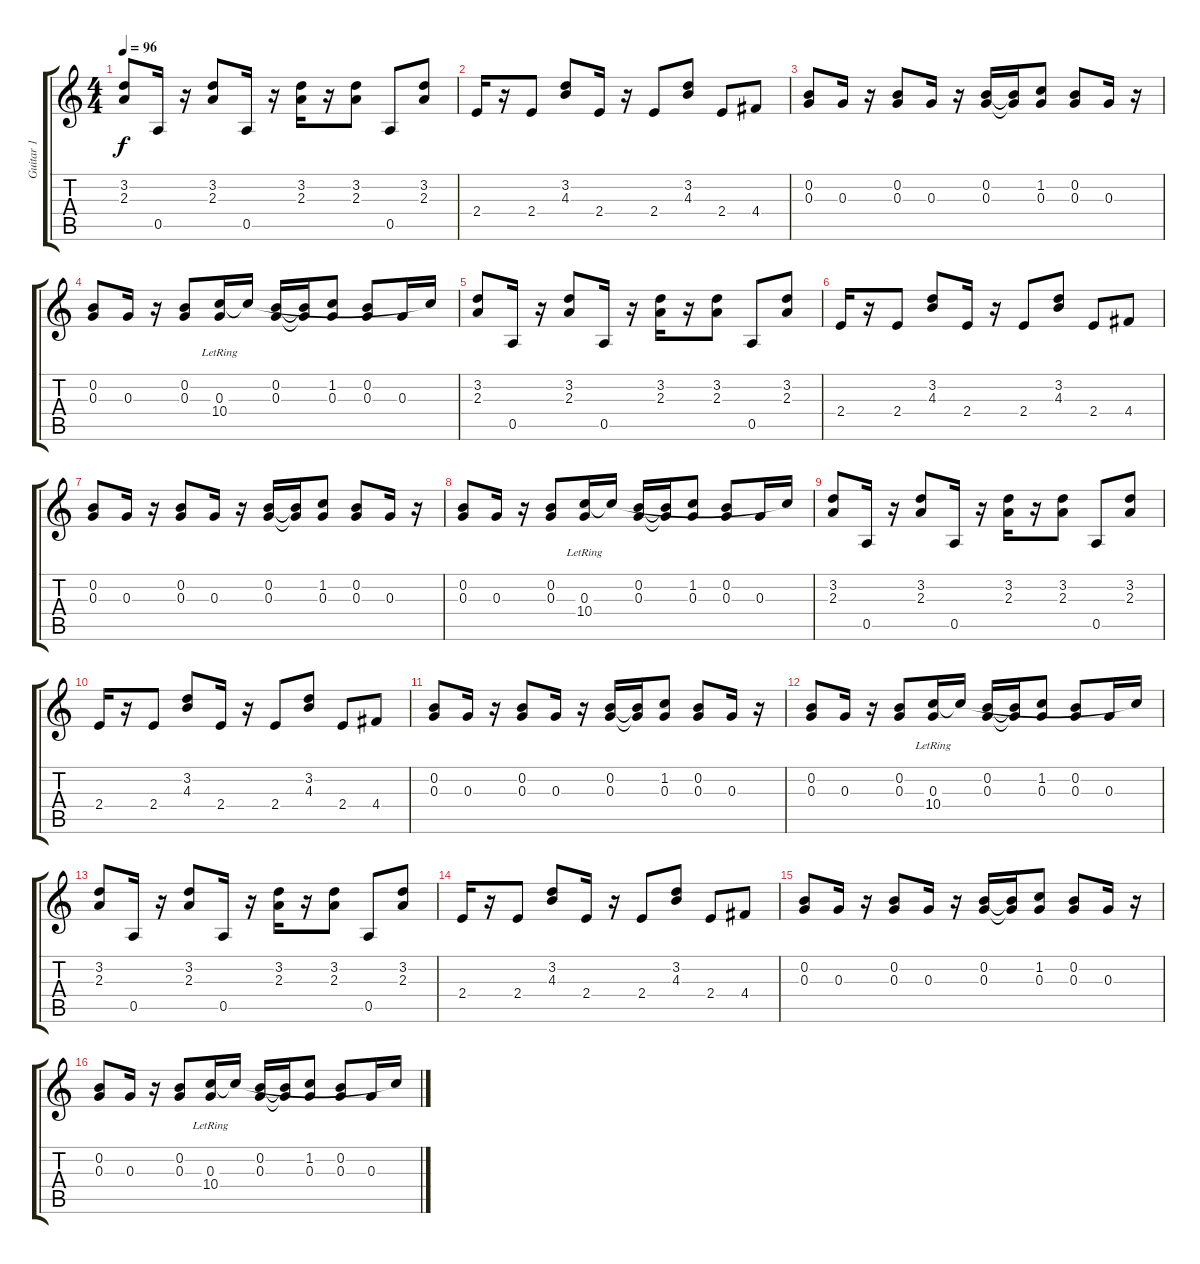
\track ("Guitar 1" "Guitar 1") {instrument electricguitarjazz}
\staff {score tabs}
\tuning (E4 B3 G3 D3 A2 E2) {hide}
\ts (4 4)
\tempo 96
\clef g2
\ks c
(3.2 2.3).8{dy f instrument electricguitarmuted} 0.5.16 r.16 (3.2 2.3).8 0.5.16 r.16 (3.2 2.3).16 r.16 (3.2 2.3).8 0.5.8 (3.2 2.3).8 |
2.4.16 r.16 2.4.8 (3.2 4.3).8 2.4.16 r.16 2.4.8 (3.2 4.3).8 2.4.8 4.4.8 |
(0.2 0.3).8 0.3.16 r.16 (0.2 0.3).8 0.3.16 r.16 (0.2 0.3).16 (0.2{t} 0.3{t}).16 (1.2 0.3).8 (0.2 0.3).8 0.3.16 r.16 |
(0.2 0.3).8 0.3.16 r.16 (0.2 0.3).8 (0.3 10.4{lr}).16 10.4{t}.16 (0.2 0.3).16 (0.2{t} 0.3{t}).16 (1.2 0.3).8 (0.2 0.3).8 0.3.16 10.4{t}.16 |
(3.2 2.3).8{instrument electricguitarmuted} 0.5.16 r.16 (3.2 2.3).8 0.5.16 r.16 (3.2 2.3).16 r.16 (3.2 2.3).8 0.5.8 (3.2 2.3).8 |
2.4.16 r.16 2.4.8 (3.2 4.3).8 2.4.16 r.16 2.4.8 (3.2 4.3).8 2.4.8 4.4.8 |
(0.2 0.3).8 0.3.16 r.16 (0.2 0.3).8 0.3.16 r.16 (0.2 0.3).16 (0.2{t} 0.3{t}).16 (1.2 0.3).8 (0.2 0.3).8 0.3.16 r.16 |
(0.2 0.3).8 0.3.16 r.16 (0.2 0.3).8 (0.3 10.4{lr}).16 10.4{t}.16 (0.2 0.3).16 (0.2{t} 0.3{t}).16 (1.2 0.3).8 (0.2 0.3).8 0.3.16 10.4{t}.16 |
(3.2 2.3).8{instrument electricguitarmuted} 0.5.16 r.16 (3.2 2.3).8 0.5.16 r.16 (3.2 2.3).16 r.16 (3.2 2.3).8 0.5.8 (3.2 2.3).8 |
2.4.16 r.16 2.4.8 (3.2 4.3).8 2.4.16 r.16 2.4.8 (3.2 4.3).8 2.4.8 4.4.8 |
(0.2 0.3).8 0.3.16 r.16 (0.2 0.3).8 0.3.16 r.16 (0.2 0.3).16 (0.2{t} 0.3{t}).16 (1.2 0.3).8 (0.2 0.3).8 0.3.16 r.16 |
(0.2 0.3).8 0.3.16 r.16 (0.2 0.3).8 (0.3 10.4{lr}).16 10.4{t}.16 (0.2 0.3).16 (0.2{t} 0.3{t}).16 (1.2 0.3).8 (0.2 0.3).8 0.3.16 10.4{t}.16 |
(3.2 2.3).8{instrument electricguitarmuted} 0.5.16 r.16 (3.2 2.3).8 0.5.16 r.16 (3.2 2.3).16 r.16 (3.2 2.3).8 0.5.8 (3.2 2.3).8 |
2.4.16 r.16 2.4.8 (3.2 4.3).8 2.4.16 r.16 2.4.8 (3.2 4.3).8 2.4.8 4.4.8 |
(0.2 0.3).8 0.3.16 r.16 (0.2 0.3).8 0.3.16 r.16 (0.2 0.3).16 (0.2{t} 0.3{t}).16 (1.2 0.3).8 (0.2 0.3).8 0.3.16 r.16 |
(0.2 0.3).8 0.3.16 r.16 (0.2 0.3).8 (0.3 10.4{lr}).16 10.4{t}.16 (0.2 0.3).16 (0.2{t} 0.3{t}).16 (1.2 0.3).8 (0.2 0.3).8 0.3.16 10.4{t}.16
